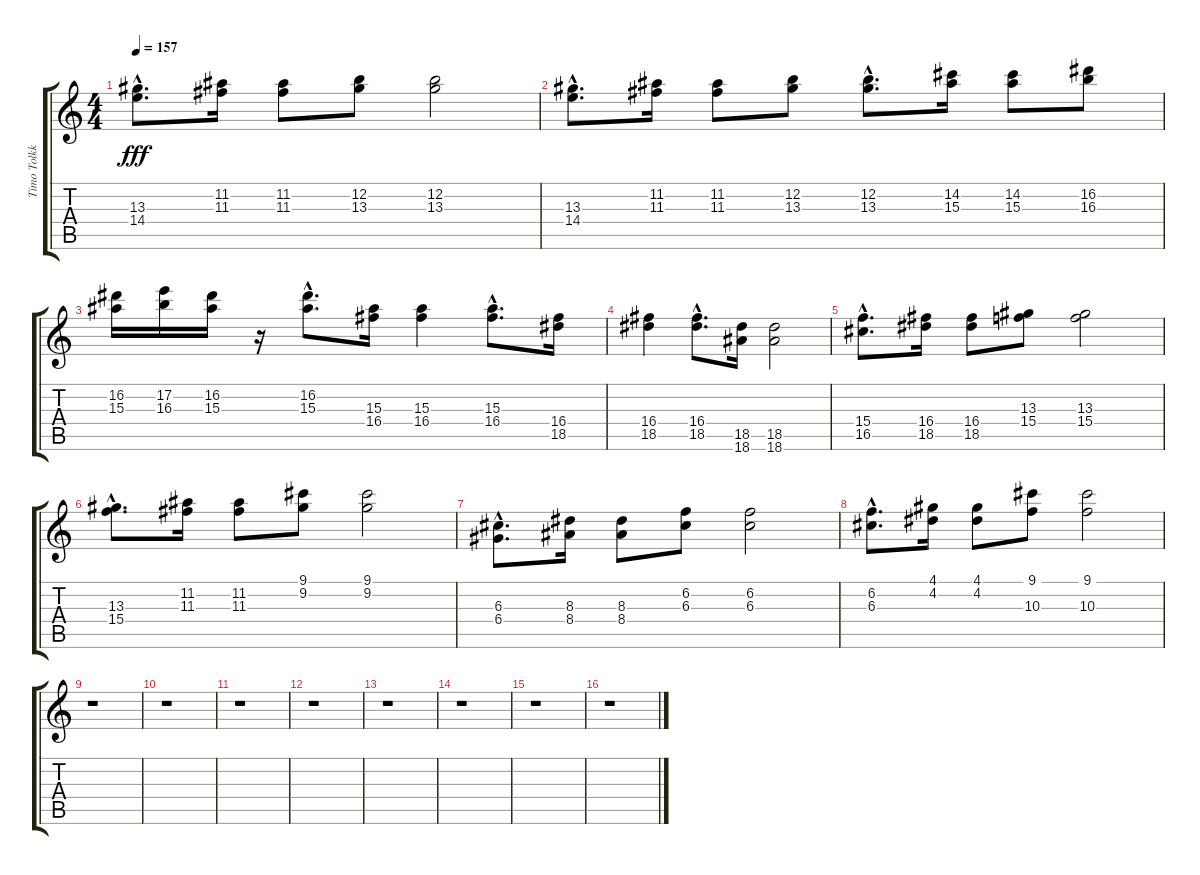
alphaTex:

\track ("Timo Tolkki" "Timo Tolkk") {instrument distortionguitar}
\staff {score tabs}
\tuning (E4 B3 G3 D3 A2 E2) {hide}
\ts (4 4)
\tempo 157
\clef g2
\ks c
(13.3{hac} 14.4{hac}).8{d dy fff} (11.2 11.3).16 (11.2 11.3).8 (12.2 13.3).8 (12.2 13.3).2 |
(13.3{hac} 14.4{hac}).8{d} (11.2 11.3).16 (11.2 11.3).8 (12.2 13.3).8 (12.2{hac} 13.3{hac}).8{d} (14.2 15.3).16 (14.2 15.3).8 (16.2 16.3).8 |
(16.2 15.3).16 (17.2 16.3).16 (16.2 15.3).16 r.16 (16.2{hac} 15.3{hac}).8{d} (15.3 16.4).16 (15.3 16.4).4 (15.3{hac} 16.4{hac}).8{d} (16.4 18.5).16 |
(16.4 18.5).4 (16.4{hac} 18.5{hac}).8{d} (18.5 18.6).16 (18.5 18.6).2 |
(15.4{hac} 16.5{hac}).8{d} (16.4 18.5).16 (16.4 18.5).8 (13.3 15.4).8 (13.3 15.4).2 |
(13.3{hac} 15.4{hac}).8{d} (11.2 11.3).16 (11.2 11.3).8 (9.1 9.2).8 (9.1 9.2).2 |
(6.3{hac} 6.4{hac}).8{d} (8.3 8.4).16 (8.3 8.4).8 (6.2 6.3).8 (6.2 6.3).2 |
(6.2{hac} 6.3{hac}).8{d} (4.1 4.2).16 (4.1 4.2).8 (9.1 10.3).8 (9.1 10.3).2 |
r.1 |
r.1 |
r.1 |
r.1 |
r.1 |
r.1 |
r.1 |
r.1
